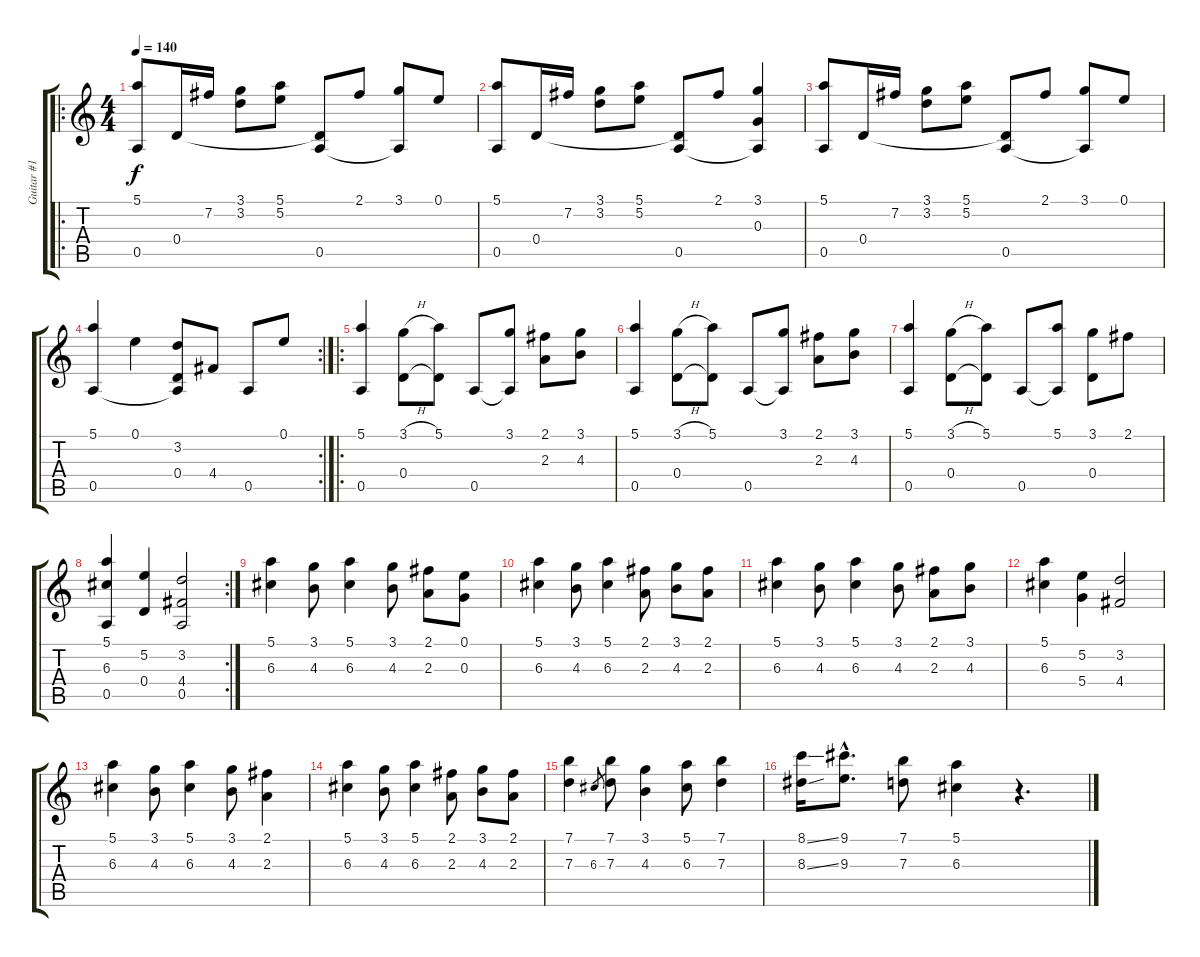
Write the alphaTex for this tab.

\track ("Guitar #1" "Guitar #1") {instrument acousticguitarsteel}
\staff {score tabs}
\tuning (E4 B3 G3 D3 A2 E2) {hide}
\ro
\ts (4 4)
\tempo 140
\clef g2
\ks c
(5.1 0.5).8{dy f instrument acousticguitarsteel} 0.4.16 7.2.16 (3.1 3.2).8 (5.1 5.2).8 (0.4{t} 0.5).8 2.1.8 (3.1 0.5{t}).8 0.1.8 |
(5.1 0.5).8 0.4.16 7.2.16 (3.1 3.2).8 (5.1 5.2).8 (0.4{t} 0.5).8 2.1.8 (3.1 0.3 0.5{t}).4 |
(5.1 0.5).8 0.4.16 7.2.16 (3.1 3.2).8 (5.1 5.2).8 (0.4{t} 0.5).8 2.1.8 (3.1 0.5{t}).8 0.1.8 |
\rc 2
(5.1 0.5).4 0.1.4 (3.2 0.4 0.5{t}).8 4.4.8 0.5.8 0.1.8 |
\ro
(5.1 0.5).4 (3.1{h} 0.4).8 (5.1 0.4{t}).8 0.5.8 (3.1 0.5{t}).8 (2.1 2.3).8 (3.1 4.3).8 |
(5.1 0.5).4 (3.1{h} 0.4).8 (5.1 0.4{t}).8 0.5.8 (3.1 0.5{t}).8 (2.1 2.3).8 (3.1 4.3).8 |
(5.1 0.5).4 (3.1{h} 0.4).8 (5.1 0.4{t}).8 0.5.8 (5.1 0.5{t}).8 (3.1 0.4).8 2.1.8 |
\rc 2
(5.1 6.3 0.5).4 (5.2 0.4).4 (3.2 4.4 0.5).2 |
(5.1 6.3).4 (3.1 4.3).8 (5.1 6.3).4 (3.1 4.3).8 (2.1 2.3).8 (0.1 0.3).8 |
(5.1 6.3).4 (3.1 4.3).8 (5.1 6.3).4 (2.1 2.3).8 (3.1 4.3).8 (2.1 2.3).8 |
(5.1 6.3).4 (3.1 4.3).8 (5.1 6.3).4 (3.1 4.3).8 (2.1 2.3).8 (3.1 4.3).8 |
(5.1 6.3).4 (5.2 5.4).4 (3.2 4.4).2 |
(5.1 6.3).4 (3.1 4.3).8 (5.1 6.3).4 (3.1 4.3).8 (2.1 2.3).4 |
(5.1 6.3).4 (3.1 4.3).8 (5.1 6.3).4 (2.1 2.3).8 (3.1 4.3).8 (2.1 2.3).8 |
(7.1 7.3).4 6.3.8{gr} (7.1 7.3).8 (3.1 4.3).4 (5.1 6.3).8 (7.1 7.3).4 |
(8.1{ss} 8.3{ss}).16 (9.1{hac} 9.3{hac}).8{d} (7.1 7.3).8 (5.1 6.3).4 r.4{d}
